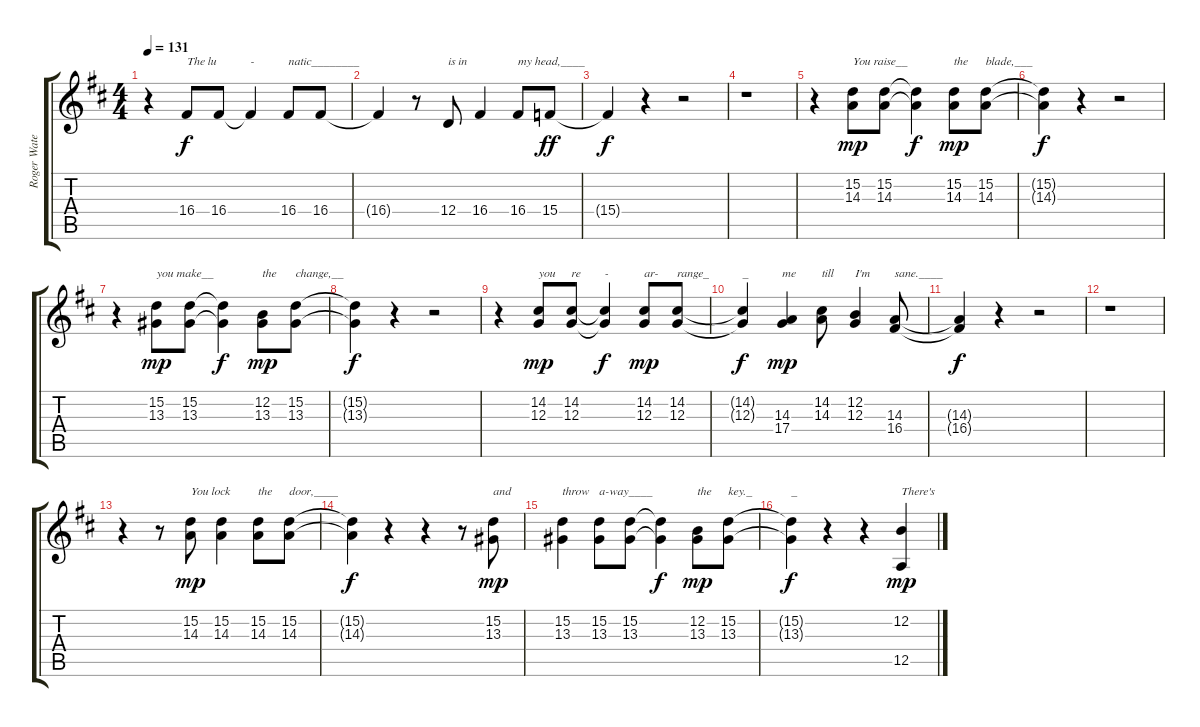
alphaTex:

\track ("Roger Waters and vocals" "Roger Wate") {instrument tenorsax}
\staff {score tabs}
\tuning (E4 B3 G3 D3 A2 E2) {hide}
\ts (4 4)
\tempo 131
\clef g2
\ks d
r.4{dy f} 16.4.8{txt "The lu"} 16.4.8 16.4{t}.4{txt "-"} 16.4.8{txt "natic________"} 16.4.8 |
16.4{t}.4 r.8 12.4.8{txt "is in"} 16.4.4 16.4.8{txt "my head,____"} 15.4.8{dy ff} |
15.4{t}.4{dy f} r.4 r.2 |
r.1 |
r.4 (15.2 14.3).8{txt "You raise__" dy mp} (15.2 14.3).8 (15.2{t} 14.3{t}).4{dy f} (15.2 14.3).8{txt "the" dy mp} (15.2 14.3).8{txt "blade,___"} |
(15.2{t} 14.3{t}).4{dy f} r.4 r.2 |
r.4 (15.2 13.3).8{txt "you make__" dy mp} (15.2 13.3).8 (15.2{t} 13.3{t}).4{dy f} (12.2 13.3).8{txt "the" dy mp} (15.2 13.3).8{txt "change,__"} |
(15.2{t} 13.3{t}).4{dy f} r.4 r.2 |
r.4 (14.2 12.3).8{txt "you" dy mp} (14.2 12.3).8{txt "re"} (14.2{t} 12.3{t}).4{txt "-" dy f} (14.2 12.3).8{txt "ar-" dy mp} (14.2 12.3).8{txt "range_"} |
(14.2{t} 12.3{t}).4{txt "_" dy f} (14.3 17.4).4{txt "me" dy mp} (14.2 14.3).8{txt "till"} (12.2 12.3).4{txt "I'm"} (14.3 16.4).8{txt "sane.____"} |
(14.3{t} 16.4{t}).4{dy f} r.4 r.2 |
r.1 |
r.4 r.8 (15.2 14.3).8{txt "You lock" dy mp} (15.2 14.3).4 (15.2 14.3).8{txt "the"} (15.2 14.3).8{txt "door,____"} |
(15.2{t} 14.3{t}).4{dy f} r.4 r.4 r.8 (15.2 13.3).8{txt "and" dy mp} |
(15.2 13.3).4{txt "throw"} (15.2 13.3).8{txt "a-way____"} (15.2 13.3).8 (15.2{t} 13.3{t}).4{dy f} (12.2 13.3).8{txt "the" dy mp} (15.2 13.3).8{txt "key._"} |
(15.2{t} 13.3{t}).4{txt "_" dy f} r.4 r.4 (12.2 12.5).4{txt "There's" dy mp}
